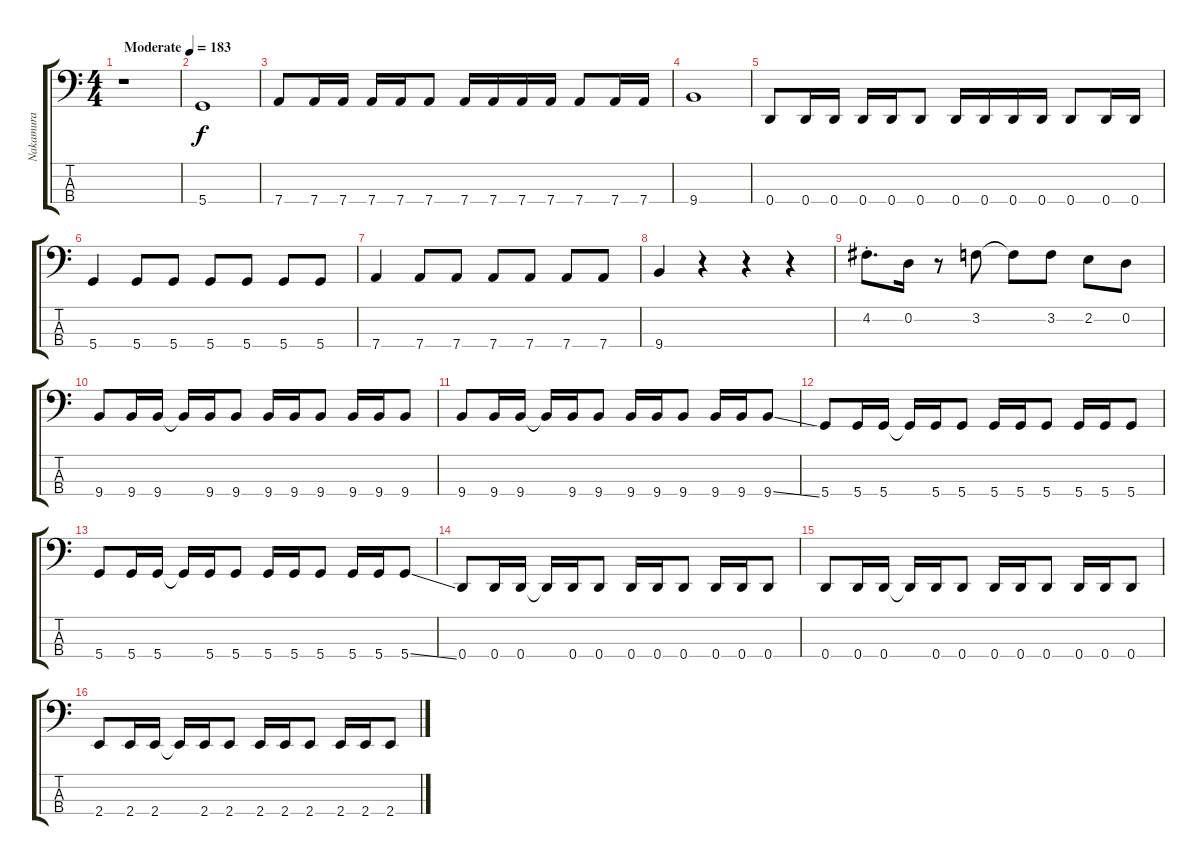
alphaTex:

\track ("Nakamura" "Nakamura") {instrument electricbassfinger}
\staff {score tabs}
\tuning (G2 D2 A1 D1) {hide}
\ts (4 4)
\tempo (183 "Moderate")
\clef f4
\ks c
r.1{dy f instrument electricbassfinger} |
5.4.1 |
7.4.8 7.4.16 7.4.16 7.4.16 7.4.16 7.4.8 7.4.16 7.4.16 7.4.16 7.4.16 7.4.8 7.4.16 7.4.16 |
9.4.1 |
0.4.8 0.4.16 0.4.16 0.4.16 0.4.16 0.4.8 0.4.16 0.4.16 0.4.16 0.4.16 0.4.8 0.4.16 0.4.16 |
5.4.4 5.4.8 5.4.8 5.4.8 5.4.8 5.4.8 5.4.8 |
7.4.4 7.4.8 7.4.8 7.4.8 7.4.8 7.4.8 7.4.8 |
9.4.4 r.4 r.4 r.4 |
4.2{st}.8{d} 0.2.16 r.8 3.2.8 3.2{t}.8 3.2.8 2.2.8 0.2.8 |
9.4.8 9.4.16 9.4.16 9.4{t}.16 9.4.16 9.4.8 9.4.16 9.4.16 9.4.8 9.4.16 9.4.16 9.4.8 |
9.4.8 9.4.16 9.4.16 9.4{t}.16 9.4.16 9.4.8 9.4.16 9.4.16 9.4.8 9.4.16 9.4.16 9.4{ss}.8 |
5.4.8 5.4.16 5.4.16 5.4{t}.16 5.4.16 5.4.8 5.4.16 5.4.16 5.4.8 5.4.16 5.4.16 5.4.8 |
5.4.8 5.4.16 5.4.16 5.4{t}.16 5.4.16 5.4.8 5.4.16 5.4.16 5.4.8 5.4.16 5.4.16 5.4{ss}.8 |
0.4.8 0.4.16 0.4.16 0.4{t}.16 0.4.16 0.4.8 0.4.16 0.4.16 0.4.8 0.4.16 0.4.16 0.4.8 |
0.4.8 0.4.16 0.4.16 0.4{t}.16 0.4.16 0.4.8 0.4.16 0.4.16 0.4.8 0.4.16 0.4.16 0.4.8 |
2.4.8 2.4.16 2.4.16 2.4{t}.16 2.4.16 2.4.8 2.4.16 2.4.16 2.4.8 2.4.16 2.4.16 2.4.8
